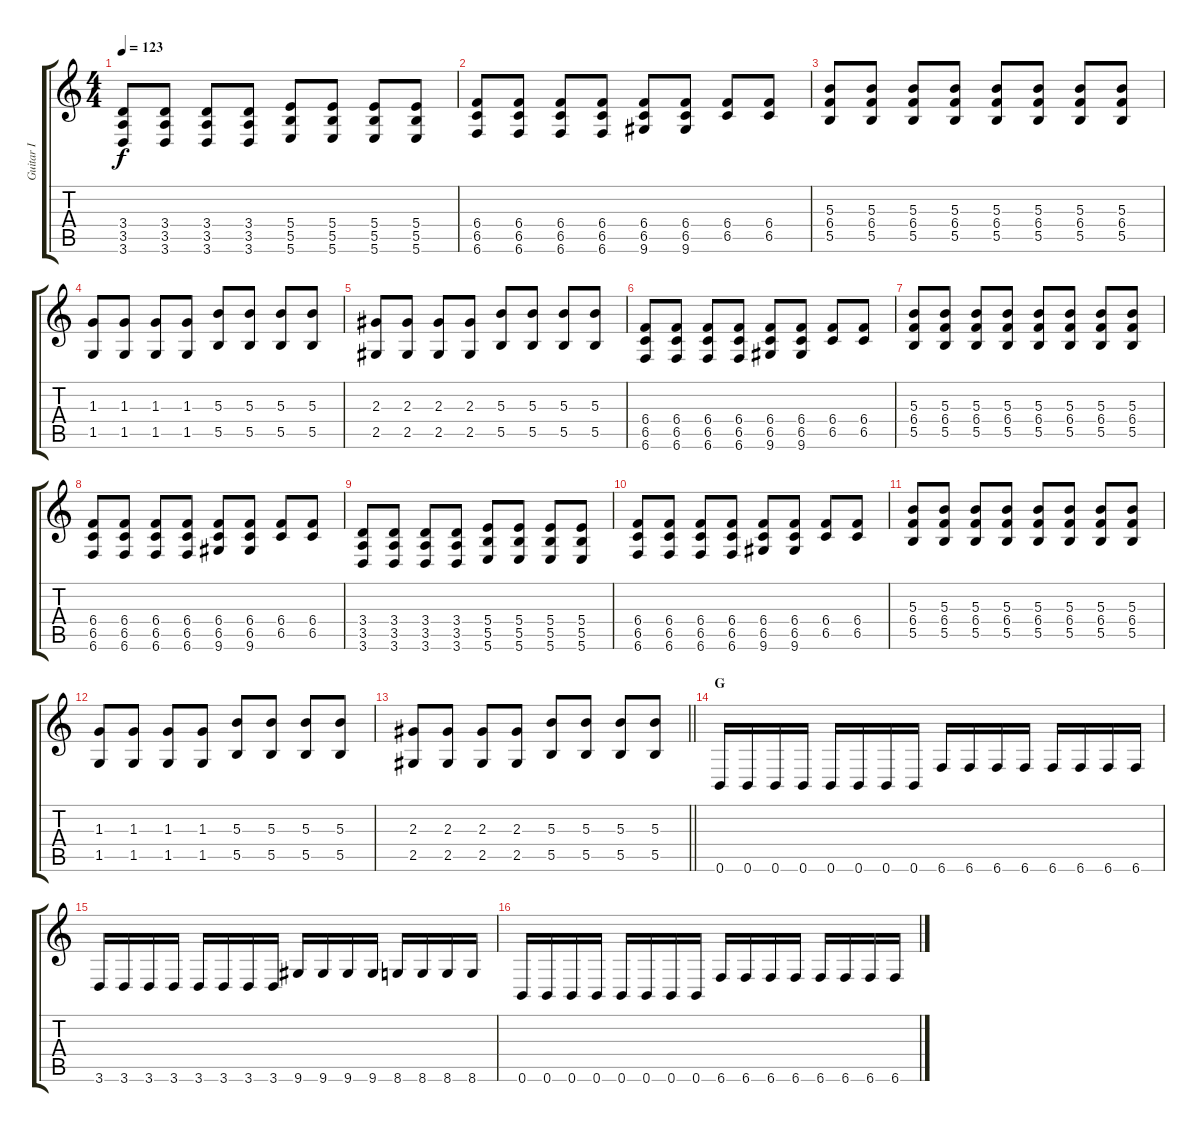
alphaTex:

\track ("Guitar I" "Guitar I") {instrument distortionguitar}
\staff {score tabs}
\tuning (Eb4 B3 Gb3 B2 Gb2 B1) {hide}
\ts (4 4)
\tempo 123
\clef g2
\ks c
(3.4 3.5 3.6).8{dy f} (3.4 3.5 3.6).8 (3.4 3.5 3.6).8 (3.4 3.5 3.6).8 (5.4 5.5 5.6).8 (5.4 5.5 5.6).8 (5.4 5.5 5.6).8 (5.4 5.5 5.6).8 |
(6.4 6.5 6.6).8 (6.4 6.5 6.6).8 (6.4 6.5 6.6).8 (6.4 6.5 6.6).8 (6.4 6.5 9.6).8 (6.4 6.5 9.6).8 (6.4 6.5).8 (6.4 6.5).8 |
(5.3 6.4 5.5).8 (5.3 6.4 5.5).8 (5.3 6.4 5.5).8 (5.3 6.4 5.5).8 (5.3 6.4 5.5).8 (5.3 6.4 5.5).8 (5.3 6.4 5.5).8 (5.3 6.4 5.5).8 |
(1.3 1.5).8 (1.3 1.5).8 (1.3 1.5).8 (1.3 1.5).8 (5.3 5.5).8 (5.3 5.5).8 (5.3 5.5).8 (5.3 5.5).8 |
(2.3 2.5).8 (2.3 2.5).8 (2.3 2.5).8 (2.3 2.5).8 (5.3 5.5).8 (5.3 5.5).8 (5.3 5.5).8 (5.3 5.5).8 |
(6.4 6.5 6.6).8 (6.4 6.5 6.6).8 (6.4 6.5 6.6).8 (6.4 6.5 6.6).8 (6.4 6.5 9.6).8 (6.4 6.5 9.6).8 (6.4 6.5).8 (6.4 6.5).8 |
(5.3 6.4 5.5).8 (5.3 6.4 5.5).8 (5.3 6.4 5.5).8 (5.3 6.4 5.5).8 (5.3 6.4 5.5).8 (5.3 6.4 5.5).8 (5.3 6.4 5.5).8 (5.3 6.4 5.5).8 |
(6.4 6.5 6.6).8 (6.4 6.5 6.6).8 (6.4 6.5 6.6).8 (6.4 6.5 6.6).8 (6.4 6.5 9.6).8 (6.4 6.5 9.6).8 (6.4 6.5).8 (6.4 6.5).8 |
(3.4 3.5 3.6).8 (3.4 3.5 3.6).8 (3.4 3.5 3.6).8 (3.4 3.5 3.6).8 (5.4 5.5 5.6).8 (5.4 5.5 5.6).8 (5.4 5.5 5.6).8 (5.4 5.5 5.6).8 |
(6.4 6.5 6.6).8 (6.4 6.5 6.6).8 (6.4 6.5 6.6).8 (6.4 6.5 6.6).8 (6.4 6.5 9.6).8 (6.4 6.5 9.6).8 (6.4 6.5).8 (6.4 6.5).8 |
(5.3 6.4 5.5).8 (5.3 6.4 5.5).8 (5.3 6.4 5.5).8 (5.3 6.4 5.5).8 (5.3 6.4 5.5).8 (5.3 6.4 5.5).8 (5.3 6.4 5.5).8 (5.3 6.4 5.5).8 |
(1.3 1.5).8 (1.3 1.5).8 (1.3 1.5).8 (1.3 1.5).8 (5.3 5.5).8 (5.3 5.5).8 (5.3 5.5).8 (5.3 5.5).8 |
\barLineRight lightlight
(2.3 2.5).8 (2.3 2.5).8 (2.3 2.5).8 (2.3 2.5).8 (5.3 5.5).8 (5.3 5.5).8 (5.3 5.5).8 (5.3 5.5).8 |
\section ("" "G")
0.6.16 0.6.16 0.6.16 0.6.16 0.6.16 0.6.16 0.6.16 0.6.16 6.6.16 6.6.16 6.6.16 6.6.16 6.6.16 6.6.16 6.6.16 6.6.16 |
3.6.16 3.6.16 3.6.16 3.6.16 3.6.16 3.6.16 3.6.16 3.6.16 9.6.16 9.6.16 9.6.16 9.6.16 8.6.16 8.6.16 8.6.16 8.6.16 |
0.6.16 0.6.16 0.6.16 0.6.16 0.6.16 0.6.16 0.6.16 0.6.16 6.6.16 6.6.16 6.6.16 6.6.16 6.6.16 6.6.16 6.6.16 6.6.16
